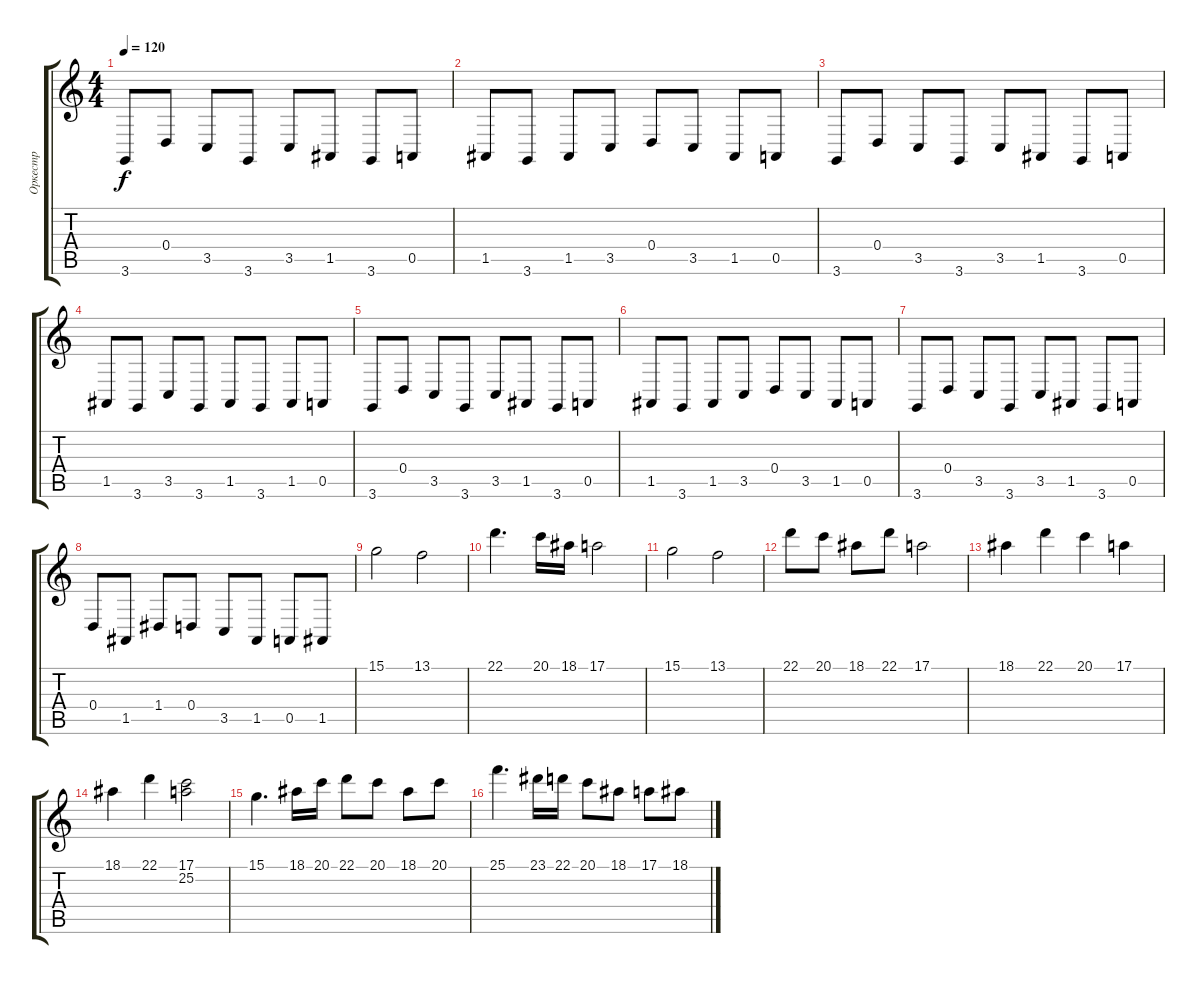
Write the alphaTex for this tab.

\track ("Оркестр" "Оркестр") {instrument violin}
\staff {score tabs}
\tuning (E4 B3 G3 D3 A2 E2) {hide}
\ts (4 4)
\tempo 120
\clef g2
\ks c
3.6.8{dy f volume 16 instrument violin} 0.4.8 3.5.8 3.6.8 3.5.8 1.5.8 3.6.8 0.5.8 |
1.5.8 3.6.8 1.5.8 3.5.8 0.4.8 3.5.8 1.5.8 0.5.8 |
3.6.8 0.4.8 3.5.8 3.6.8 3.5.8 1.5.8 3.6.8 0.5.8 |
1.5.8 3.6.8 3.5.8 3.6.8 1.5.8 3.6.8 1.5.8 0.5.8 |
3.6.8 0.4.8 3.5.8 3.6.8 3.5.8 1.5.8 3.6.8 0.5.8 |
1.5.8 3.6.8 1.5.8 3.5.8 0.4.8 3.5.8 1.5.8 0.5.8 |
3.6.8 0.4.8 3.5.8 3.6.8 3.5.8 1.5.8 3.6.8 0.5.8 |
0.4.8 1.5.8 1.4.8 0.4.8 3.5.8 1.5.8 0.5.8 1.5.8 |
15.1.2{volume 16 instrument tremolostrings} 13.1.2 |
22.1.4{d} 20.1.16 18.1.16 17.1.2 |
15.1.2 13.1.2 |
22.1.8 20.1.8 18.1.8 22.1.8 17.1.2 |
18.1.4 22.1.4 20.1.4 17.1.4 |
18.1.4 22.1.4 (17.1 25.2).2 |
15.1.4{d} 18.1.16 20.1.16 22.1.8 20.1.8 18.1.8 20.1.8 |
25.1.4{d} 23.1.16 22.1.16 20.1.8 18.1.8 17.1.8 18.1.8
